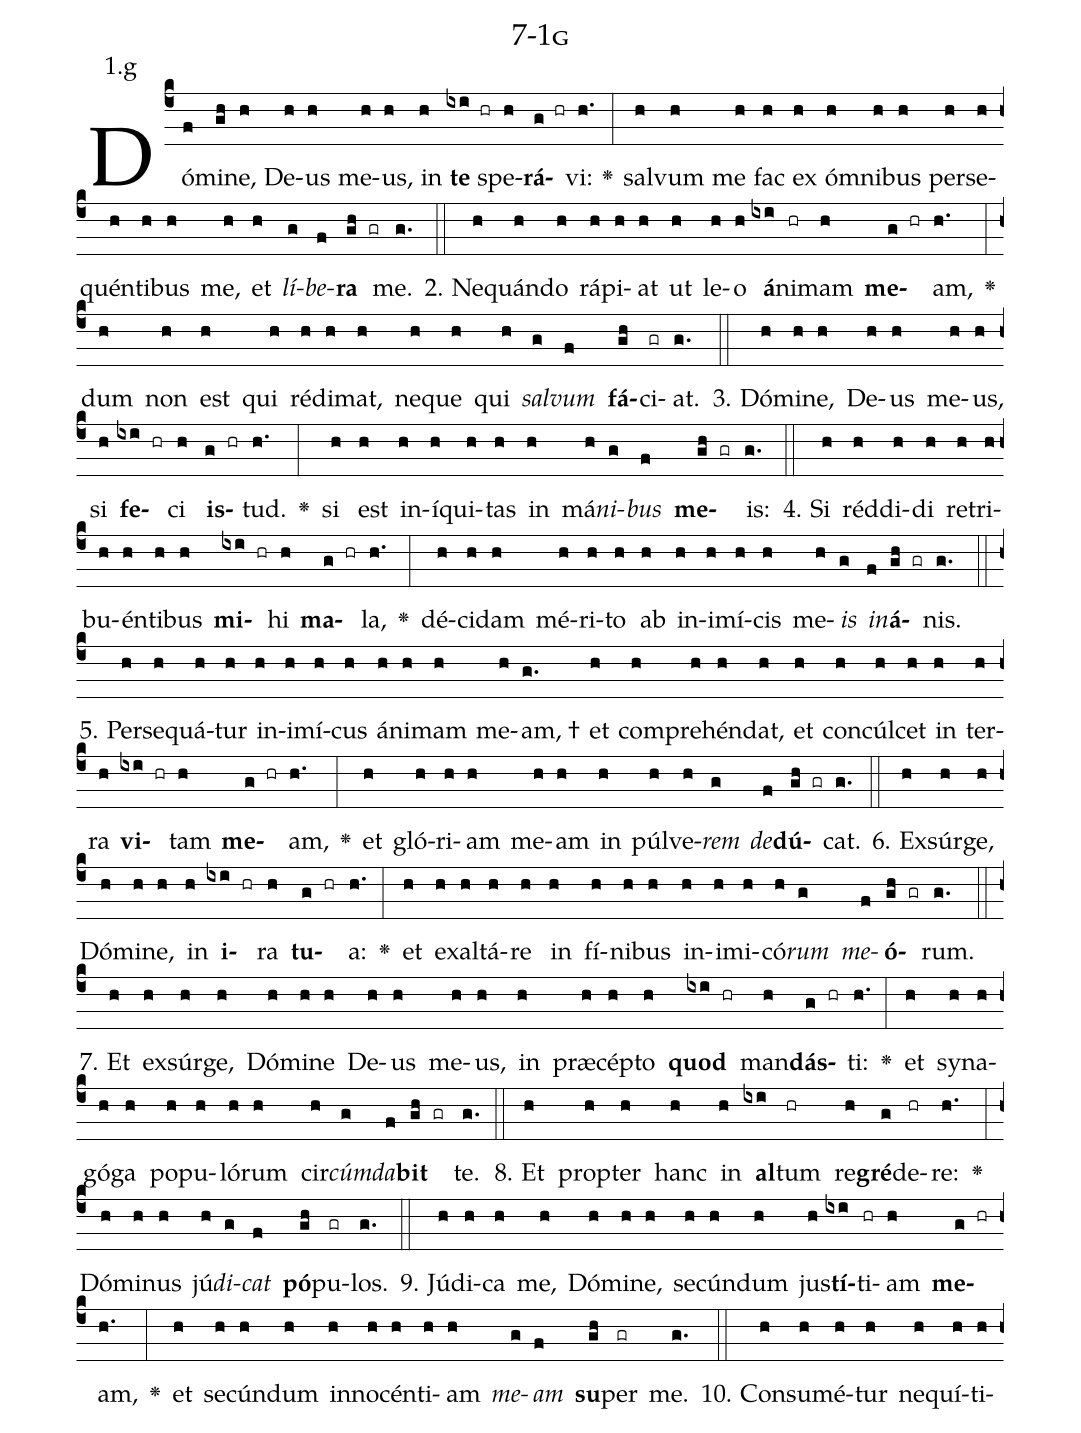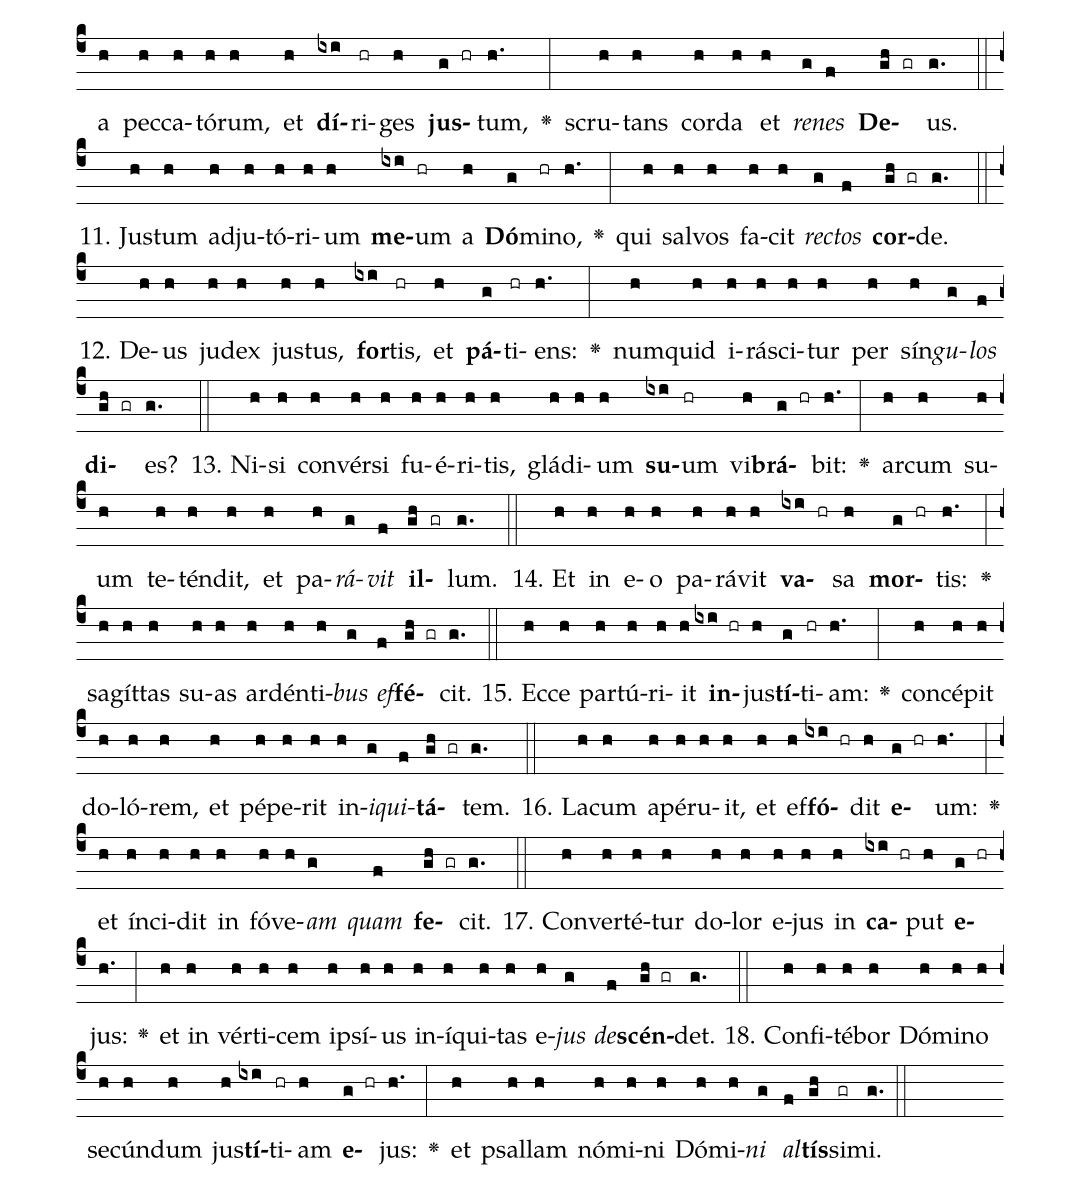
name: 7-1g;
annotation: 1.g;
%%
(c4)Dó(f)mi(gh)ne,(h) De(h)us(h) me(h)us,(h) in(h) <b>te</b>(ixi hr) spe(h)<b>rá</b>(g hr)vi:(h.) <v>\greheightstar</v>(:) sal(h)vum(h) me(h) fac(h) ex(h) óm(h)ni(h)bus(h) per(h)se(h)quén(h)ti(h)bus(h) me,(h) et(h) <i>lí</i>(g)<i>be</i>(f)<b>ra</b>(gh gr) me.(g.) (::)
2. Ne(h)quán(h)do(h) rá(h)pi(h)at(h) ut(h) le(h)o(h) <b>á</b>(ixi)ni(hr)mam(h) <b>me</b>(g hr)am,(h.) <v>\greheightstar</v>(:) dum(h) non(h) est(h) qui(h) réd(h)i(h)mat,(h) ne(h)que(h) qui(h) <i>sal</i>(g)<i>vum</i>(f) <b>fá</b>(gh)ci(gr)at.(g.) (::)
3. Dó(h)mi(h)ne,(h) De(h)us(h) me(h)us,(h) si(h) <b>fe</b>(ixi hr)ci(h) <b>is</b>(g hr)tud.(h.) <v>\greheightstar</v>(:) si(h) est(h) in(h)í(h)qui(h)tas(h) in(h) má(h)<i>ni</i>(g)<i>bus</i>(f) <b>me</b>(gh gr)is:(g.) (::)
4. Si(h) réd(h)di(h)di(h) re(h)tri(h)bu(h)én(h)ti(h)bus(h) <b>mi</b>(ixi hr)hi(h) <b>ma</b>(g hr)la,(h.) <v>\greheightstar</v>(:) dé(h)ci(h)dam(h) mé(h)ri(h)to(h) ab(h) in(h)i(h)mí(h)cis(h) me(h)<i>is</i>(g) <i>in</i>(f)<b>á</b>(gh gr)nis.(g.) (::)
5. Per(h)se(h)quá(h)tur(h) in(h)i(h)mí(h)cus(h) á(h)ni(h)mam(h) me(h)am, †(g.) et(h) com(h)pre(h)hén(h)dat,(h) et(h) con(h)cúl(h)cet(h) in(h) ter(h)ra(h) <b>vi</b>(ixi hr)tam(h) <b>me</b>(g hr)am,(h.) <v>\greheightstar</v>(:) et(h) gló(h)ri(h)am(h) me(h)am(h) in(h) púl(h)ve(h)<i>rem</i>(g) <i>de</i>(f)<b>dú</b>(gh gr)cat.(g.) (::)
6. Ex(h)súr(h)ge,(h) Dó(h)mi(h)ne,(h) in(h) <b>i</b>(ixi hr)ra(h) <b>tu</b>(g hr)a:(h.) <v>\greheightstar</v>(:) et(h) ex(h)al(h)tá(h)re(h) in(h) fí(h)ni(h)bus(h) in(h)i(h)mi(h)có(h)<i>rum</i>(g) <i>me</i>(f)<b>ó</b>(gh gr)rum.(g.) (::)
7. Et(h) ex(h)súr(h)ge,(h) Dó(h)mi(h)ne(h) De(h)us(h) me(h)us,(h) in(h) præ(h)cép(h)to(h) <b>quod</b>(ixi hr) man(h)<b>dás</b>(g hr)ti:(h.) <v>\greheightstar</v>(:) et(h) sy(h)na(h)gó(h)ga(h) po(h)pu(h)ló(h)rum(h) cir(h)<i>cúm</i>(g)<i>da</i>(f)<b>bit</b>(gh gr) te.(g.) (::)
8. Et(h) prop(h)ter(h) hanc(h) in(h) <b>al</b>(ixi)tum(hr) re(h)<b>gré</b>(g)de(hr)re:(h.) <v>\greheightstar</v>(:) Dó(h)mi(h)nus(h) jú(h)<i>di</i>(g)<i>cat</i>(f) <b>pó</b>(gh)pu(gr)los.(g.) (::)
9. Jú(h)di(h)ca(h) me,(h) Dó(h)mi(h)ne,(h) se(h)cún(h)dum(h) jus(h)<b>tí</b>(ixi)ti(hr)am(h) <b>me</b>(g hr)am,(h.) <v>\greheightstar</v>(:) et(h) se(h)cún(h)dum(h) in(h)no(h)cén(h)ti(h)am(h) <i>me</i>(g)<i>am</i>(f) <b>su</b>(gh)per(gr) me.(g.) (::)
10. Con(h)su(h)mé(h)tur(h) ne(h)quí(h)ti(h)a(h) pec(h)ca(h)tó(h)rum,(h) et(h) <b>dí</b>(ixi)ri(hr)ges(h) <b>jus</b>(g hr)tum,(h.) <v>\greheightstar</v>(:) scru(h)tans(h) cor(h)da(h) et(h) <i>re</i>(g)<i>nes</i>(f) <b>De</b>(gh gr)us.(g.) (::)
11. Jus(h)tum(h) ad(h)ju(h)tó(h)ri(h)um(h) <b>me</b>(ixi)um(hr) a(h) <b>Dó</b>(g)mi(hr)no,(h.) <v>\greheightstar</v>(:) qui(h) sal(h)vos(h) fa(h)cit(h) <i>rec</i>(g)<i>tos</i>(f) <b>cor</b>(gh gr)de.(g.) (::)
12. De(h)us(h) ju(h)dex(h) jus(h)tus,(h) <b>for</b>(ixi)tis,(hr) et(h) <b>pá</b>(g)ti(hr)ens:(h.) <v>\greheightstar</v>(:) num(h)quid(h) i(h)rá(h)sci(h)tur(h) per(h) sín(h)<i>gu</i>(g)<i>los</i>(f) <b>di</b>(gh gr)es?(g.) (::)
13. Ni(h)si(h) con(h)vér(h)si(h) fu(h)é(h)ri(h)tis,(h) glá(h)di(h)um(h) <b>su</b>(ixi)um(hr) vi(h)<b>brá</b>(g hr)bit:(h.) <v>\greheightstar</v>(:) ar(h)cum(h) su(h)um(h) te(h)tén(h)dit,(h) et(h) pa(h)<i>rá</i>(g)<i>vit</i>(f) <b>il</b>(gh gr)lum.(g.) (::)
14. Et(h) in(h) e(h)o(h) pa(h)rá(h)vit(h) <b>va</b>(ixi hr)sa(h) <b>mor</b>(g hr)tis:(h.) <v>\greheightstar</v>(:) sa(h)gít(h)tas(h) su(h)as(h) ar(h)dén(h)ti(h)<i>bus</i>(g) <i>ef</i>(f)<b>fé</b>(gh gr)cit.(g.) (::)
15. Ec(h)ce(h) par(h)tú(h)ri(h)it(h) <b>in</b>(ixi hr)jus(h)<b>tí</b>(g)ti(hr)am:(h.) <v>\greheightstar</v>(:) con(h)cé(h)pit(h) do(h)ló(h)rem,(h) et(h) pé(h)pe(h)rit(h) in(h)<i>i</i>(g)<i>qui</i>(f)<b>tá</b>(gh gr)tem.(g.) (::)
16. La(h)cum(h) a(h)pé(h)ru(h)it,(h) et(h) ef(h)<b>fó</b>(ixi hr)dit(h) <b>e</b>(g hr)um:(h.) <v>\greheightstar</v>(:) et(h) ín(h)ci(h)dit(h) in(h) fó(h)ve(h)<i>am</i>(g) <i>quam</i>(f) <b>fe</b>(gh gr)cit.(g.) (::)
17. Con(h)ver(h)té(h)tur(h) do(h)lor(h) e(h)jus(h) in(h) <b>ca</b>(ixi hr)put(h) <b>e</b>(g hr)jus:(h.) <v>\greheightstar</v>(:) et(h) in(h) vér(h)ti(h)cem(h) ip(h)sí(h)us(h) in(h)í(h)qui(h)tas(h) e(h)<i>jus</i>(g) <i>de</i>(f)<b>scén</b>(gh gr)det.(g.) (::)
18. Con(h)fi(h)té(h)bor(h) Dó(h)mi(h)no(h) se(h)cún(h)dum(h) jus(h)<b>tí</b>(ixi)ti(hr)am(h) <b>e</b>(g hr)jus:(h.) <v>\greheightstar</v>(:) et(h) psal(h)lam(h) nó(h)mi(h)ni(h) Dó(h)mi(h)<i>ni</i>(g) <i>al</i>(f)<b>tís</b>(gh)si(gr)mi.(g.) (::)
